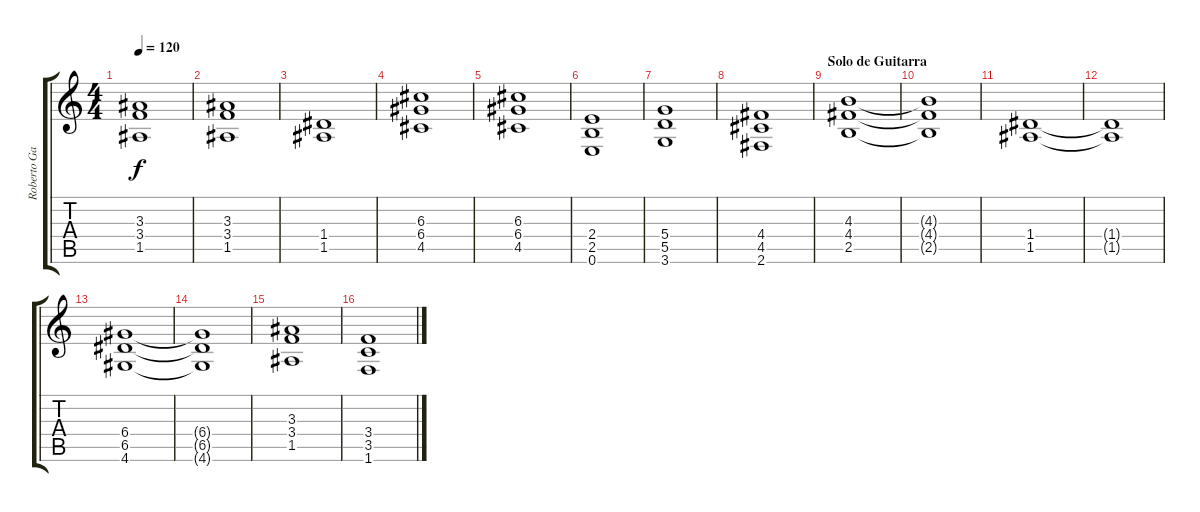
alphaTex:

\track ("Roberto García (Guitarra Rítmico)" "Roberto Ga") {instrument distortionguitar}
\staff {score tabs}
\tuning (E4 B3 G3 D3 A2 E2) {hide}
\ts (4 4)
\tempo 120
\clef g2
\ks c
(3.3 3.4 1.5).1{dy f} |
(3.3 3.4 1.5).1 |
(1.4 1.5).1 |
(6.3 6.4 4.5).1 |
(6.3 6.4 4.5).1 |
(2.4 2.5 0.6).1 |
(5.4 5.5 3.6).1 |
(4.4 4.5 2.6).1 |
\section ("" "Solo de Guitarra")
(4.3 4.4 2.5).1 |
(4.3{t} 4.4{t} 2.5{t}).1 |
(1.4 1.5).1 |
(1.4{t} 1.5{t}).1 |
(6.4 6.5 4.6).1 |
(6.4{t} 6.5{t} 4.6{t}).1 |
(3.3 3.4 1.5).1 |
(3.4 3.5 1.6).1
